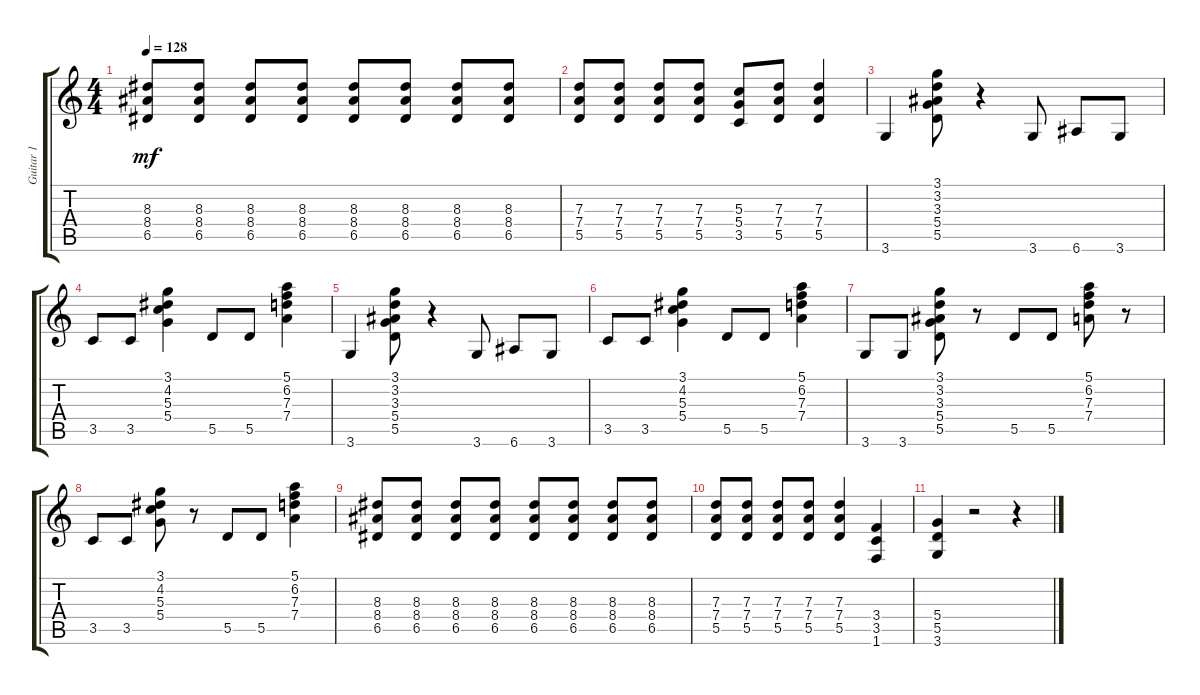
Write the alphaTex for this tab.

\track ("Guitar 1" "Guitar 1") {instrument distortionguitar}
\staff {score tabs}
\tuning (E4 B3 G3 D3 A2 E2) {hide}
\ts (4 4)
\tempo 128
\clef g2
\ks c
(8.3 8.4 6.5).8{dy mf} (8.3 8.4 6.5).8 (8.3 8.4 6.5).8 (8.3 8.4 6.5).8 (8.3 8.4 6.5).8 (8.3 8.4 6.5).8 (8.3 8.4 6.5).8 (8.3 8.4 6.5).8 |
(7.3 7.4 5.5).8 (7.3 7.4 5.5).8 (7.3 7.4 5.5).8 (7.3 7.4 5.5).8 (5.3 5.4 3.5).8 (7.3 7.4 5.5).8 (7.3 7.4 5.5).4 |
3.6.4 (3.1 3.2 3.3 5.4 5.5).8 r.4 3.6.8 6.6.8 3.6.8 |
3.5.8 3.5.8 (3.1 4.2 5.3 5.4).4 5.5.8 5.5.8 (5.1 6.2 7.3 7.4).4 |
3.6.4 (3.1 3.2 3.3 5.4 5.5).8 r.4 3.6.8 6.6.8 3.6.8 |
3.5.8 3.5.8 (3.1 4.2 5.3 5.4).4 5.5.8 5.5.8 (5.1 6.2 7.3 7.4).4 |
3.6.8 3.6.8 (3.1 3.2 3.3 5.4 5.5).8 r.8 5.5.8 5.5.8 (5.1 6.2 7.3 7.4).8 r.8 |
3.5.8 3.5.8 (3.1 4.2 5.3 5.4).8 r.8 5.5.8 5.5.8 (5.1 6.2 7.3 7.4).4 |
(8.3 8.4 6.5).8 (8.3 8.4 6.5).8 (8.3 8.4 6.5).8 (8.3 8.4 6.5).8 (8.3 8.4 6.5).8 (8.3 8.4 6.5).8 (8.3 8.4 6.5).8 (8.3 8.4 6.5).8 |
(7.3 7.4 5.5).8 (7.3 7.4 5.5).8 (7.3 7.4 5.5).8 (7.3 7.4 5.5).8 (7.3 7.4 5.5).4 (3.4 3.5 1.6).4 |
(5.4 5.5 3.6).4 r.2 r.4
